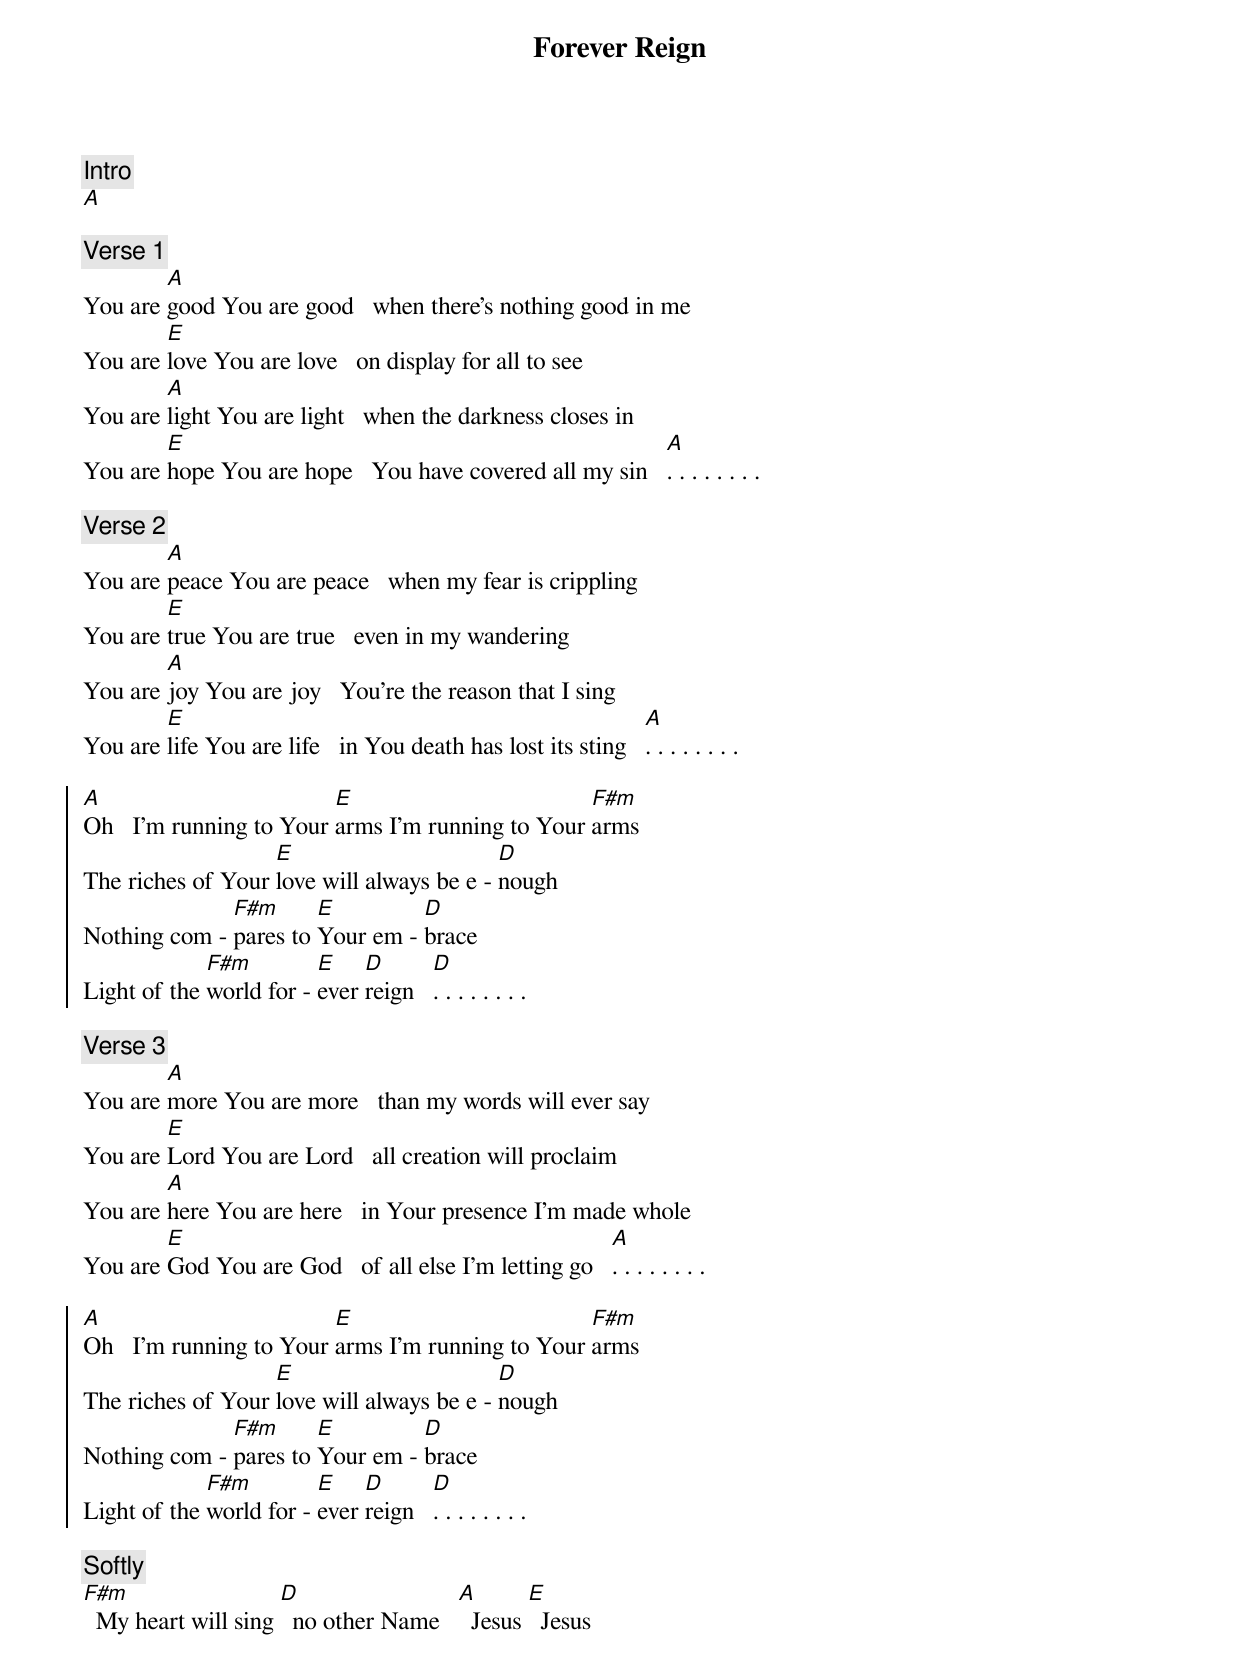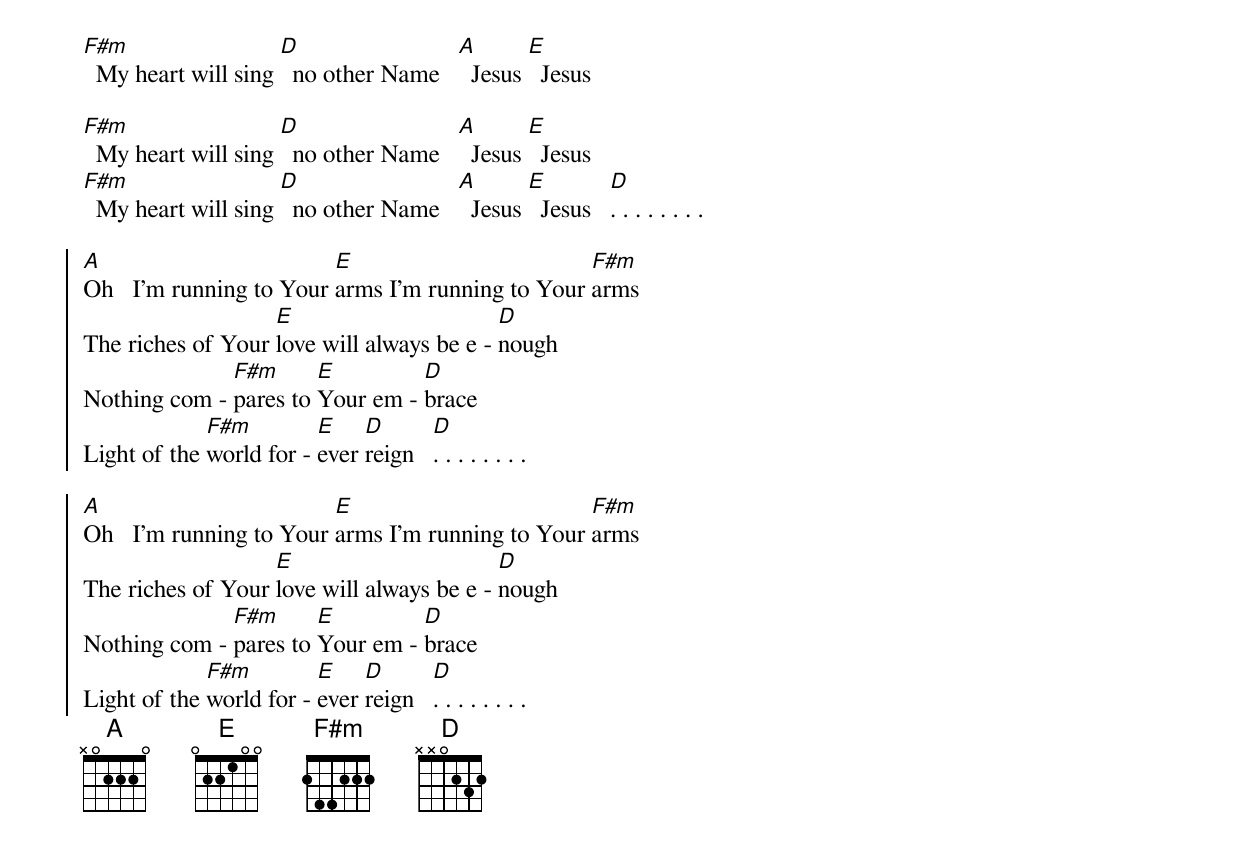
{title: Forever Reign}
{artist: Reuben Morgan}
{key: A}
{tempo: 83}
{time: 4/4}
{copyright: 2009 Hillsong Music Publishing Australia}

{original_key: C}
{c: Intro}
[A]

{c: Verse 1}
You are [A]good You are good   when there’s nothing good in me
You are [E]love You are love   on display for all to see
You are [A]light You are light   when the darkness closes in
You are [E]hope You are hope   You have covered all my sin   [A]. . . . . . . .

{c: Verse 2}
You are [A]peace You are peace   when my fear is crippling
You are [E]true You are true   even in my wandering
You are [A]joy You are joy   You’re the reason that I sing
You are [E]life You are life   in You death has lost its sting   [A]. . . . . . . .

{start_of_chorus}
[A]Oh   I’m running to Your [E]arms I’m running to Your [F#m]arms
The riches of Your [E]love will always be e - [D]nough
Nothing com - [F#m]pares to [E]Your em - [D]brace
Light of the [F#m]world for - [E]ever [D]reign   [D]. . . . . . . .
{end_of_chorus}

{c: Verse 3}
You are [A]more You are more   than my words will ever say
You are [E]Lord You are Lord   all creation will proclaim
You are [A]here You are here   in Your presence I’m made whole
You are [E]God You are God   of all else I’m letting go   [A]. . . . . . . .

{start_of_chorus}
[A]Oh   I’m running to Your [E]arms I’m running to Your [F#m]arms
The riches of Your [E]love will always be e - [D]nough
Nothing com - [F#m]pares to [E]Your em - [D]brace
Light of the [F#m]world for - [E]ever [D]reign   [D]. . . . . . . .
{end_of_chorus}

{sob}
{c: Softly}
[F#m]  My heart will sing [D]  no other Name   [A]  Jesus [E]  Jesus
[F#m]  My heart will sing [D]  no other Name   [A]  Jesus [E]  Jesus

[F#m]  My heart will sing [D]  no other Name   [A]  Jesus [E]  Jesus
[F#m]  My heart will sing [D]  no other Name   [A]  Jesus [E]  Jesus   [D]. . . . . . . .
{eob}

{start_of_chorus}
[A]Oh   I’m running to Your [E]arms I’m running to Your [F#m]arms
The riches of Your [E]love will always be e - [D]nough
Nothing com - [F#m]pares to [E]Your em - [D]brace
Light of the [F#m]world for - [E]ever [D]reign   [D]. . . . . . . .

[A]Oh   I’m running to Your [E]arms I’m running to Your [F#m]arms
The riches of Your [E]love will always be e - [D]nough
Nothing com - [F#m]pares to [E]Your em - [D]brace
Light of the [F#m]world for - [E]ever [D]reign   [D]. . . . . . . .
{end_of_chorus}
